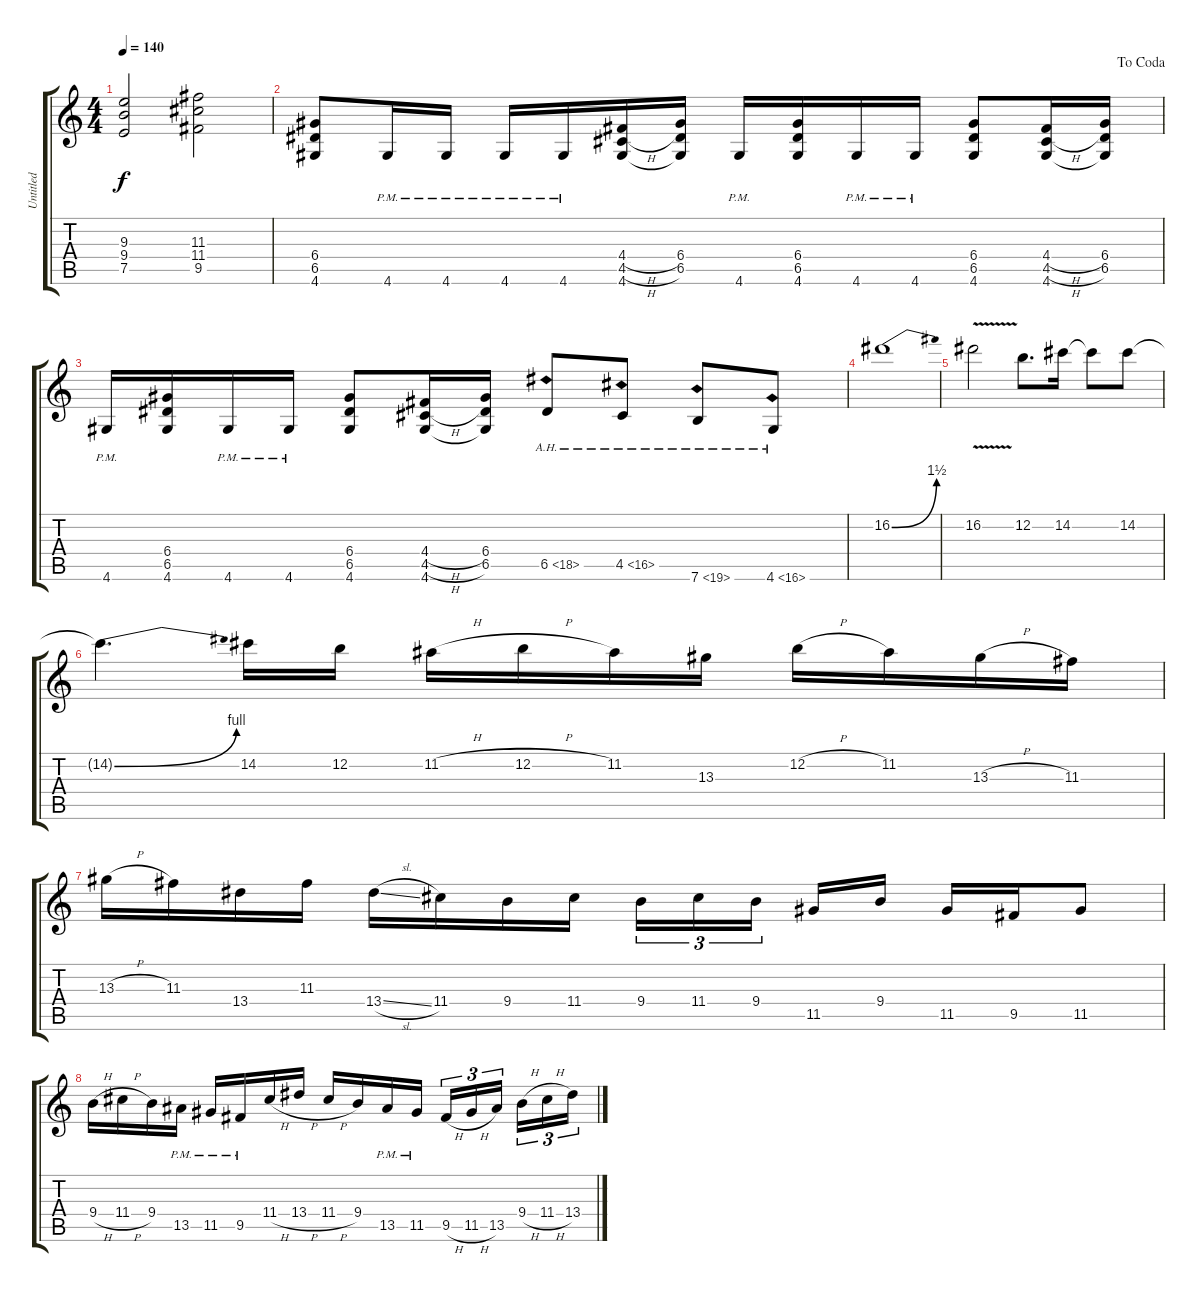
\track ("Untitled" "Untitled") {instrument acousticguitarnylon}
\staff {score tabs}
\tuning (E4 B3 G3 D3 A2 E2) {hide}
\ts (4 4)
\tempo 140
\clef g2
\ks c
(9.3 9.4 7.5).2{dy f} (11.3 11.4 9.5).2 |
\jump dacoda
(6.4 6.5 4.6).8 4.6{pm}.16 4.6{pm}.16 4.6{pm}.16 4.6{pm}.16 (4.4{h} 4.5{h} 4.6).16 (6.4 6.5 4.6{t}).16 4.6{pm}.16 (6.4 6.5 4.6).16 4.6{pm}.16 4.6{pm}.16 (6.4 6.5 4.6).8 (4.4{h} 4.5{h} 4.6).16 (6.4 6.5 4.6{t}).16 |
4.6{pm}.16 (6.4 6.5 4.6).16 4.6{pm}.16 4.6{pm}.16 (6.4 6.5 4.6).8 (4.4{h} 4.5{h} 4.6).16 (6.4 6.5 4.6{t}).16 6.5{ah 12}.8 4.5{ah 12}.8 7.6{ah 12}.8 4.6{ah 12}.8 |
16.2{be (bend 0 0 60 6)}.1 |
16.2{v}.2 12.2.8{d} 14.2.16 14.2{t}.8 14.2.8 |
14.2{be (bend 0 0 60 4) t}.4{d} 14.2.16 12.2.16 11.2{h}.16 12.2{h}.16 11.2.16 13.3.16 12.2{h}.16 11.2.16 13.3{h}.16 11.3.16 |
13.3{h}.16 11.3.16 13.4.16 11.3.16 13.4{sl}.16 11.4.16 9.4.16 11.4.16 9.4.16{tu (3 2)} 11.4.16{tu (3 2)} 9.4.16{tu (3 2) beam splitsecondary} 11.5.16 9.4.16 11.5.16 9.5.16 11.5.8 |
9.4{h}.16 11.4{h}.16 9.4.16 13.5{pm}.16 11.5{pm}.16 9.5{pm}.16 11.4{h}.16 13.4{h}.16 11.4{h}.16 9.4.16 13.5{pm}.16 11.5{pm}.16 9.5{h}.16{tu (3 2)} 11.5{h}.16{tu (3 2)} 13.5.16{tu (3 2) beam splitsecondary} 9.4{h}.16{tu (3 2)} 11.4{h}.16{tu (3 2)} 13.4.16{tu (3 2)}
